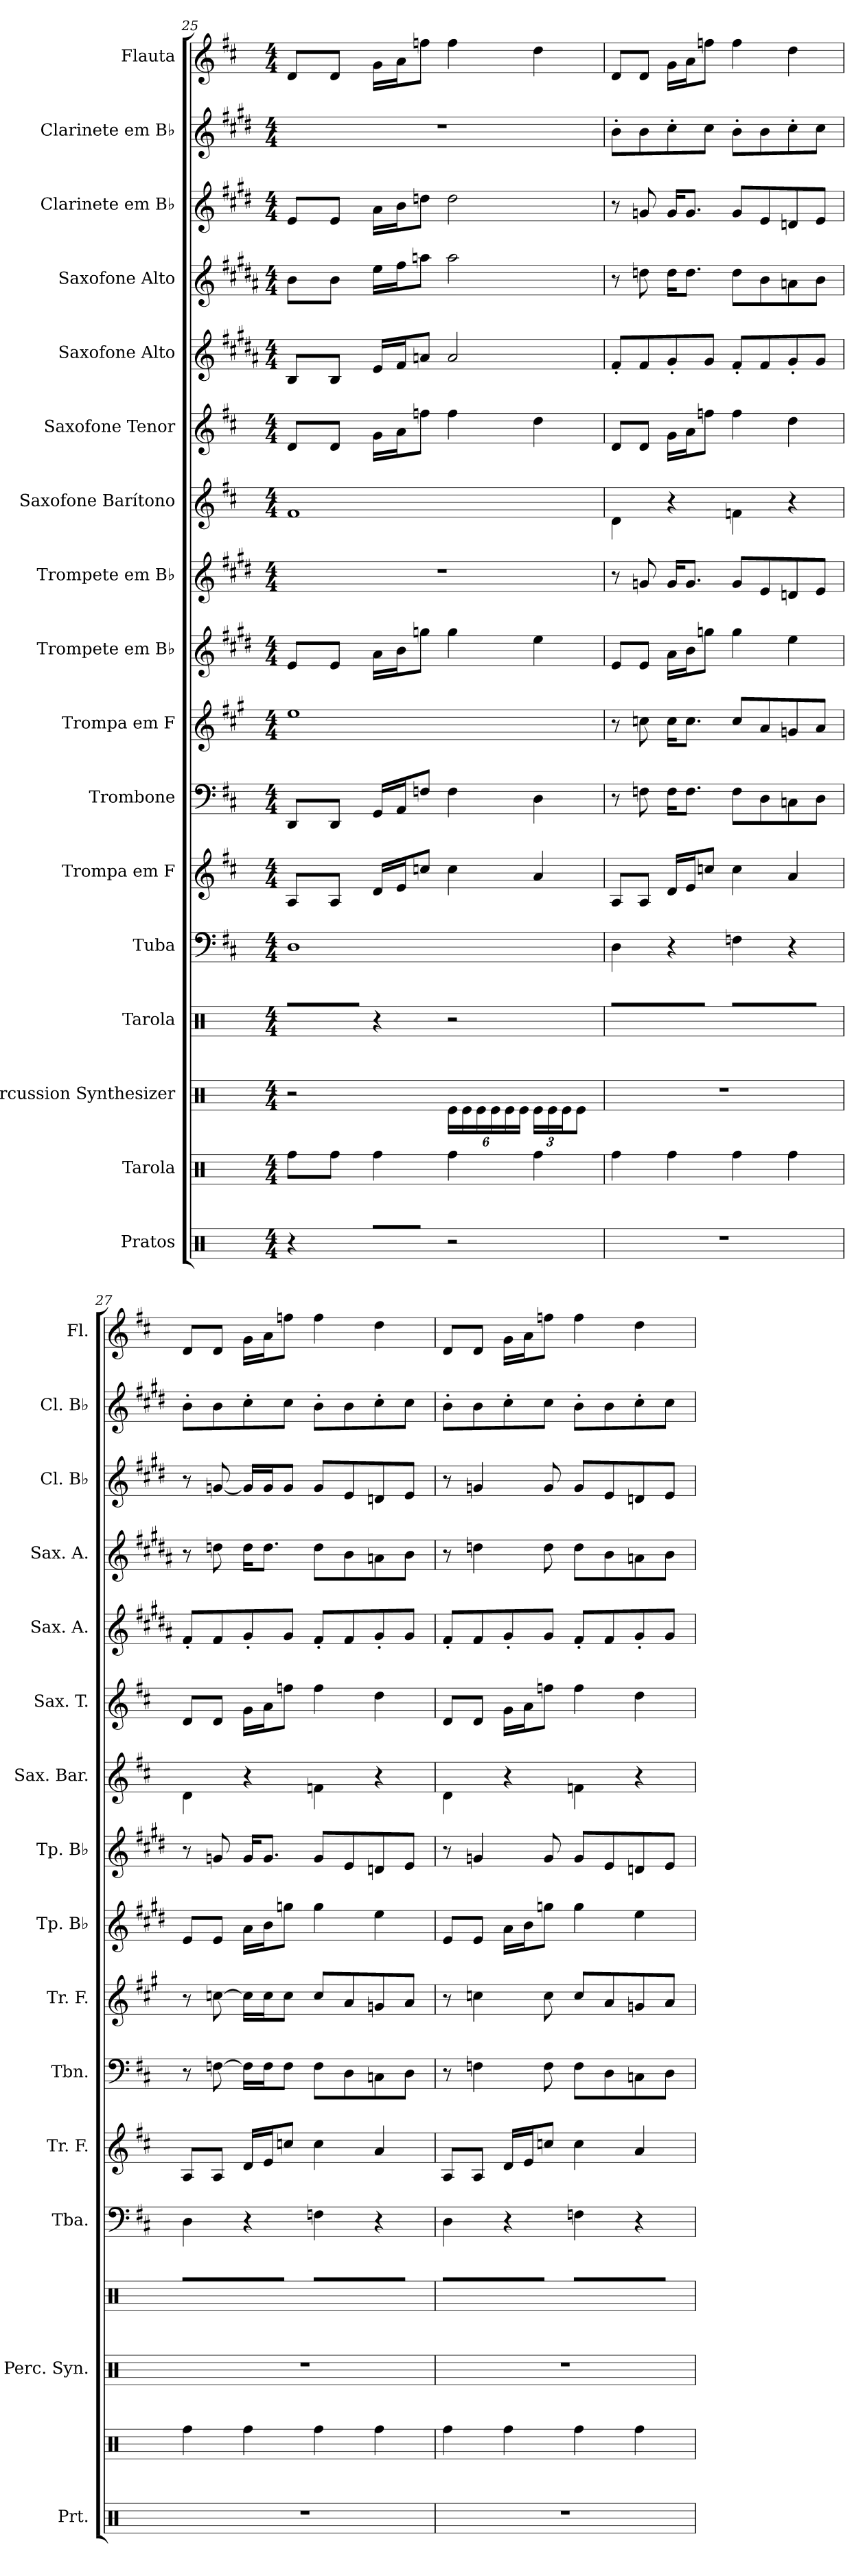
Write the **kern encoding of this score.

**kern	**kern	**kern	**kern	**kern	**kern	**kern	**kern	**kern	**kern	**kern	**kern	**kern	**kern	**kern	**kern	**kern
*part17	*part16	*part15	*part14	*part13	*part12	*part11	*part10	*part9	*part8	*part7	*part6	*part5	*part4	*part3	*part2	*part1
*staff17	*staff16	*staff15	*staff14	*staff13	*staff12	*staff11	*staff10	*staff9	*staff8	*staff7	*staff6	*staff5	*staff4	*staff3	*staff2	*staff1
*I"Pratos	*I"Tarola	*I"Percussion Synthesizer	*I"Tarola	*I"Tuba	*I"Trompa em F	*I"Trombone	*I"Trompa em F	*I"Trompete em B♭	*I"Trompete em B♭	*I"Saxofone Barítono	*I"Saxofone Tenor	*I"Saxofone Alto	*I"Saxofone Alto	*I"Clarinete em B♭	*I"Clarinete em B♭	*I"Flauta
*I'Prt.	*	*I'Perc. Syn.	*	*I'Tba.	*I'Tr. F.	*I'Tbn.	*I'Tr. F.	*I'Tp. B♭	*I'Tp. B♭	*I'Sax. Bar.	*I'Sax. T.	*I'Sax. A.	*I'Sax. A.	*I'Cl. B♭	*I'Cl. B♭	*I'Fl.
!!LO:PB:g=z
*clefX	*clefX	*clefX	*clefX	*clefF4	*clefG2	*clefF4	*clefG2	*clefG2	*clefG2	*clefG2	*clefG2	*clefG2	*clefG2	*clefG2	*clefG2	*clefG2
*	*	*	*	*	*ITrd4c7	*	*ITrd4c7	*ITrd1c2	*ITrd1c2	*ITrd12c21	*ITrd8c14	*ITrd5c9	*ITrd5c9	*ITrd1c2	*ITrd1c2	*
*k[]	*k[]	*k[]	*k[]	*k[f#c#]	*k[f#]	*k[f#c#]	*k[f#c#]	*k[f#c#]	*k[f#c#]	*k[f#c#]	*k[f#c#]	*k[f#c#]	*k[f#c#]	*k[f#c#]	*k[f#c#]	*k[f#c#]
*M4/4	*M4/4	*M4/4	*M4/4	*M4/4	*M4/4	*M4/4	*M4/4	*M4/4	*M4/4	*M4/4	*M4/4	*M4/4	*M4/4	*M4/4	*M4/4	*M4/4
*	*	*	*Xbrackettup	*	*	*	*	*	*	*	*	*	*	*	*	*
=25	=25	=25	=25	=25	=25	=25	=25	=25	=25	=25	=25	=25	=25	=25	=25	=25
4r	8Rff\L	2r	24R/LL	1D	8D/L	8DD/L	1a	8d/L	1r	1F#	8D/L	8D/L	8d\L	8d/L	1r	8d/L
.	.	.	24R/	.	.	.	.	.	.	.	.	.	.	.	.	.
.	.	.	24R/	.	.	.	.	.	.	.	.	.	.	.	.	.
.	8Rff\J	.	24R/	.	8D/J	8DD/J	.	8d/J	.	.	8D/J	8D/J	8d\J	8d/J	.	8d/J
.	.	.	24R/	.	.	.	.	.	.	.	.	.	.	.	.	.
.	.	.	24R/JJ	.	.	.	.	.	.	.	.	.	.	.	.	.
*Xbrackettup	*	*	*	*	*	*	*	*	*	*	*	*	*	*	*	*
24R/LL	4Rff\	.	4r	.	16G/LL	16GG/LL	.	16g\LL	.	.	16G\LL	16G/LL	16g\LL	16g\LL	.	16g\LL
24R/	.	.	.	.	.	.	.	.	.	.	.	.	.	.	.	.
.	.	.	.	.	16A/J	16AA/J	.	16a\J	.	.	16A\J	16A/J	16a\J	16a\J	.	16a\J
24R/J	.	.	.	.	.	.	.	.	.	.	.	.	.	.	.	.
8R/J	.	.	.	.	8fn/J	8Fn/J	.	8ffn\J	.	.	8fn\J	8cn/J	8ccn\J	8ccn\J	.	8ffn\J
*	*	*Xbrackettup	*	*	*	*	*	*	*	*	*	*	*	*	*	*
2r	4Rff\	24Re\LL	2r	.	4f\	4F\	.	4ff\	.	.	4f\	2c/	2cc\	2cc\	.	4ff\
.	.	24Re\	.	.	.	.	.	.	.	.	.	.	.	.	.	.
.	.	24Re\	.	.	.	.	.	.	.	.	.	.	.	.	.	.
.	.	24Re\	.	.	.	.	.	.	.	.	.	.	.	.	.	.
.	.	24Re\	.	.	.	.	.	.	.	.	.	.	.	.	.	.
.	.	24Re\JJ	.	.	.	.	.	.	.	.	.	.	.	.	.	.
.	4Rff\	24Re\LL	.	.	4d/	4D\	.	4dd\	.	.	4d\	.	.	.	.	4dd\
.	.	24Re\	.	.	.	.	.	.	.	.	.	.	.	.	.	.
.	.	24Re\J	.	.	.	.	.	.	.	.	.	.	.	.	.	.
.	.	8Re\J	.	.	.	.	.	.	.	.	.	.	.	.	.	.
=26	=26	=26	=26	=26	=26	=26	=26	=26	=26	=26	=26	=26	=26	=26	=26	=26
1r	4Rff\	1r	8R/L	4D\	8D/L	8r	8r	8d/L	8r	4D\	8D/L	8A'/L	8r	8r	8a'\L	8d/L
.	.	.	8R/	.	8D/J	8Fn\	8fn\	8d/J	8fn/	.	8D/J	8A/	8fn\	8fn/	8a\	8d/J
.	4Rff\	.	8R/	4r	16G/LL	16F\KL	16f\KL	16g\LL	16f/KL	4r	16G\LL	8B'/	16f\KL	16f/KL	8b'\	16g\LL
.	.	.	.	.	16A/J	8.F\J	8.f\J	16a\J	8.f/J	.	16A\J	.	8.f\J	8.f/J	.	16a\J
.	.	.	8R/J	.	8fn/J	.	.	8ffn\J	.	.	8fn\J	8B/J	.	.	8b\J	8ffn\J
.	4Rff\	.	8R/L	4Fn\	4f\	8F\L	8f/L	4ff\	8f/L	4Fn\	4f\	8A'/L	8f\L	8f/L	8a'\L	4ff\
.	.	.	8R/	.	.	8D\	8d/	.	8d/	.	.	8A/	8d\	8d/	8a\	.
.	4Rff\	.	8R/	4r	4d/	8Cn\	8cn/	4dd\	8cn/	4r	4d\	8B'/	8cn\	8cn/	8b'\	4dd\
.	.	.	8R/J	.	.	8D\J	8d/J	.	8d/J	.	.	8B/J	8d\J	8d/J	8b\J	.
!!LO:PB:g=z
=27	=27	=27	=27	=27	=27	=27	=27	=27	=27	=27	=27	=27	=27	=27	=27	=27
1r	4Rff\	1r	8R/L	4D\	8D/L	8r	8r	8d/L	8r	4D\	8D/L	8A'/L	8r	8r	8a'\L	8d/L
.	.	.	8R/	.	8D/J	[8Fn\	[8fn\	8d/J	8fn/	.	8D/J	8A/	8fn\	[8fn/	8a\	8d/J
.	4Rff\	.	8R/	4r	16G/LL	16F\LL]	16f\LL]	16g\LL	16f/KL	4r	16G\LL	8B'/	16f\KL	16f/LL]	8b'\	16g\LL
.	.	.	.	.	16A/J	16F\J	16f\J	16a\J	8.f/J	.	16A\J	.	8.f\J	16f/J	.	16a\J
.	.	.	8R/J	.	8fn/J	8F\J	8f\J	8ffn\J	.	.	8fn\J	8B/J	.	8f/J	8b\J	8ffn\J
.	4Rff\	.	8R/L	4Fn\	4f\	8F\L	8f/L	4ff\	8f/L	4Fn\	4f\	8A'/L	8f\L	8f/L	8a'\L	4ff\
.	.	.	8R/	.	.	8D\	8d/	.	8d/	.	.	8A/	8d\	8d/	8a\	.
.	4Rff\	.	8R/	4r	4d/	8Cn\	8cn/	4dd\	8cn/	4r	4d\	8B'/	8cn\	8cn/	8b'\	4dd\
.	.	.	8R/J	.	.	8D\J	8d/J	.	8d/J	.	.	8B/J	8d\J	8d/J	8b\J	.
=28	=28	=28	=28	=28	=28	=28	=28	=28	=28	=28	=28	=28	=28	=28	=28	=28
1r	4Rff\	1r	8R/L	4D\	8D/L	8r	8r	8d/L	8r	4D\	8D/L	8A'/L	8r	8r	8a'\L	8d/L
.	.	.	8R/	.	8D/J	4Fn\	4fn\	8d/J	4fn/	.	8D/J	8A/	4fn\	4fn/	8a\	8d/J
.	4Rff\	.	8R/	4r	16G/LL	.	.	16g\LL	.	4r	16G\LL	8B'/	.	.	8b'\	16g\LL
.	.	.	.	.	16A/J	.	.	16a\J	.	.	16A\J	.	.	.	.	16a\J
.	.	.	8R/J	.	8fn/J	8F\	8f\	8ffn\J	8f/	.	8fn\J	8B/J	8f\	8f/	8b\J	8ffn\J
.	4Rff\	.	8R/L	4Fn\	4f\	8F\L	8f/L	4ff\	8f/L	4Fn\	4f\	8A'/L	8f\L	8f/L	8a'\L	4ff\
.	.	.	8R/	.	.	8D\	8d/	.	8d/	.	.	8A/	8d\	8d/	8a\	.
.	4Rff\	.	8R/	4r	4d/	8Cn\	8cn/	4dd\	8cn/	4r	4d\	8B'/	8cn\	8cn/	8b'\	4dd\
.	.	.	8R/J	.	.	8D\J	8d/J	.	8d/J	.	.	8B/J	8d\J	8d/J	8b\J	.
=	=	=	=	=	=	=	=	=	=	=	=	=	=	=	=	=
*-	*-	*-	*-	*-	*-	*-	*-	*-	*-	*-	*-	*-	*-	*-	*-	*-
